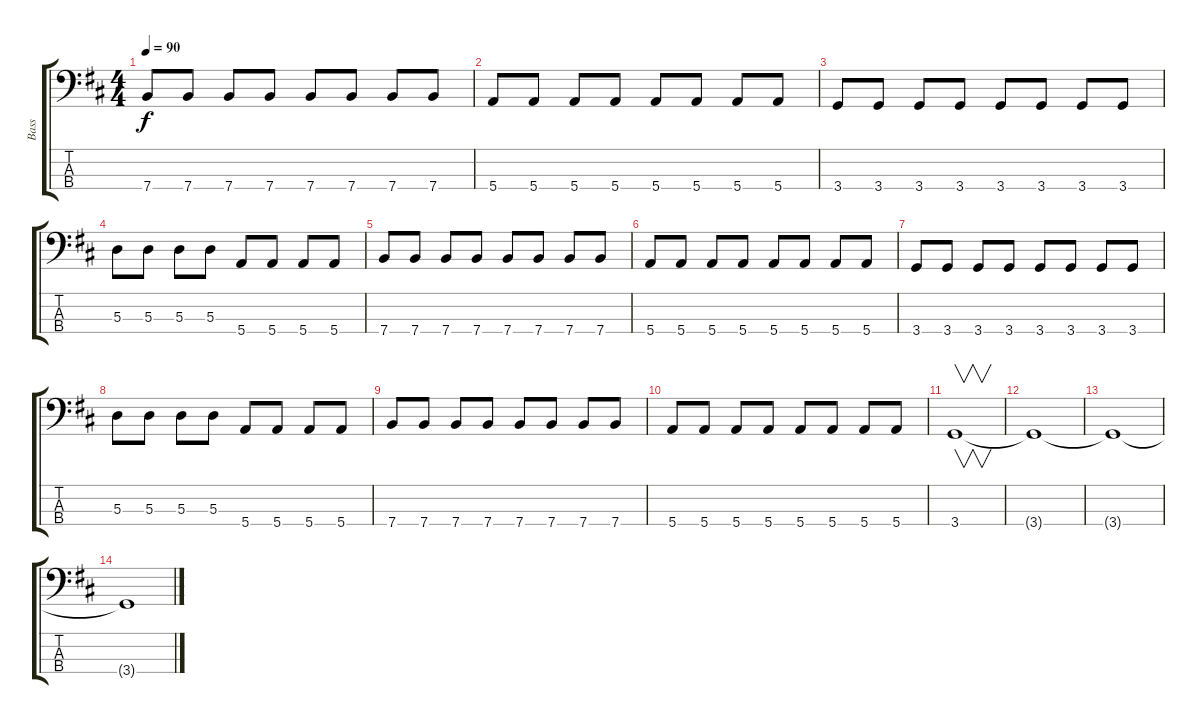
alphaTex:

\track ("Bass" "Bass") {instrument electricbassfinger}
\staff {score tabs}
\tuning (G2 D2 A1 E1) {hide}
\ts (4 4)
\tempo 90
\clef f4
\ks bminor
7.4.8{dy f} 7.4.8 7.4.8 7.4.8 7.4.8 7.4.8 7.4.8 7.4.8 |
5.4.8 5.4.8 5.4.8 5.4.8 5.4.8 5.4.8 5.4.8 5.4.8 |
3.4.8 3.4.8 3.4.8 3.4.8 3.4.8 3.4.8 3.4.8 3.4.8 |
5.3.8 5.3.8 5.3.8 5.3.8 5.4.8 5.4.8 5.4.8 5.4.8 |
7.4.8 7.4.8 7.4.8 7.4.8 7.4.8 7.4.8 7.4.8 7.4.8 |
5.4.8 5.4.8 5.4.8 5.4.8 5.4.8 5.4.8 5.4.8 5.4.8 |
3.4.8 3.4.8 3.4.8 3.4.8 3.4.8 3.4.8 3.4.8 3.4.8 |
5.3.8 5.3.8 5.3.8 5.3.8 5.4.8 5.4.8 5.4.8 5.4.8 |
7.4.8 7.4.8 7.4.8 7.4.8 7.4.8 7.4.8 7.4.8 7.4.8 |
5.4.8 5.4.8 5.4.8 5.4.8 5.4.8 5.4.8 5.4.8 5.4.8 |
3.4.1{v} |
3.4{t}.1 |
3.4{t}.1 |
3.4{t}.1{volume 0}
